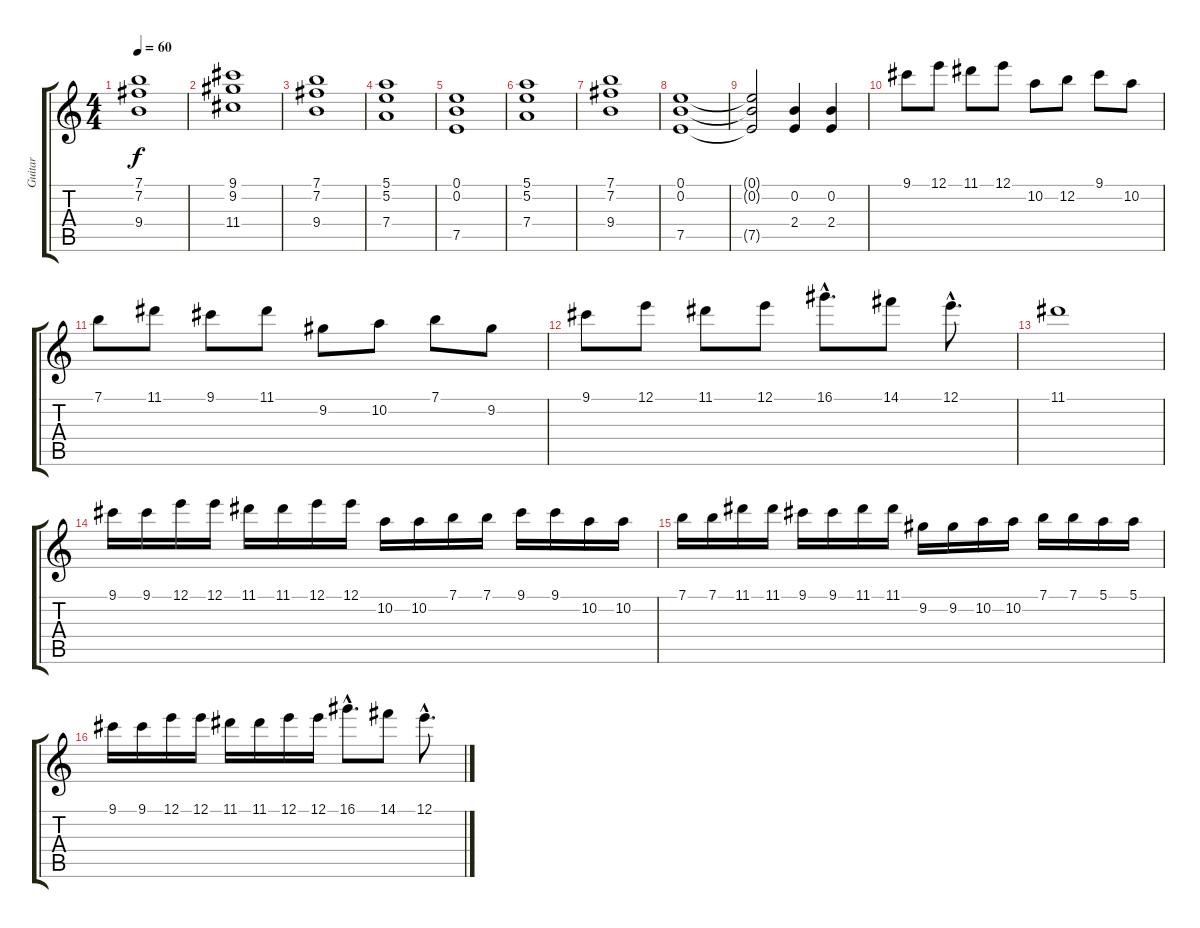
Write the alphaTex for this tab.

\track ("Guitar" "Guitar") {instrument distortionguitar}
\staff {score tabs}
\tuning (E4 B3 G3 D3 A2 E2) {hide}
\ts (4 4)
\tempo 60
\clef g2
\ks c
(7.1 7.2 9.4).1{dy f} |
(9.1 9.2 11.4).1 |
(7.1 7.2 9.4).1 |
(5.1 5.2 7.4).1 |
(0.1 0.2 7.5).1 |
(5.1 5.2 7.4).1 |
(7.1 7.2 9.4).1 |
(0.1 0.2 7.5).1 |
(0.1{t} 0.2{t} 7.5{t}).2 (0.2 2.4).4 (0.2 2.4).4 |
9.1.8 12.1.8 11.1.8 12.1.8 10.2.8 12.2.8 9.1.8 10.2.8 |
7.1.8 11.1.8 9.1.8 11.1.8 9.2.8 10.2.8 7.1.8 9.2.8 |
9.1.8 12.1.8 11.1.8 12.1.8 16.1{hac}.8{d} 14.1.8 12.1{hac}.8{d} |
11.1.1 |
9.1.16 9.1.16 12.1.16 12.1.16 11.1.16 11.1.16 12.1.16 12.1.16 10.2.16 10.2.16 7.1.16 7.1.16 9.1.16 9.1.16 10.2.16 10.2.16 |
7.1.16 7.1.16 11.1.16 11.1.16 9.1.16 9.1.16 11.1.16 11.1.16 9.2.16 9.2.16 10.2.16 10.2.16 7.1.16 7.1.16 5.1.16 5.1.16 |
9.1.16 9.1.16 12.1.16 12.1.16 11.1.16 11.1.16 12.1.16 12.1.16 16.1{hac}.8{d} 14.1.8 12.1{hac}.8{d}
